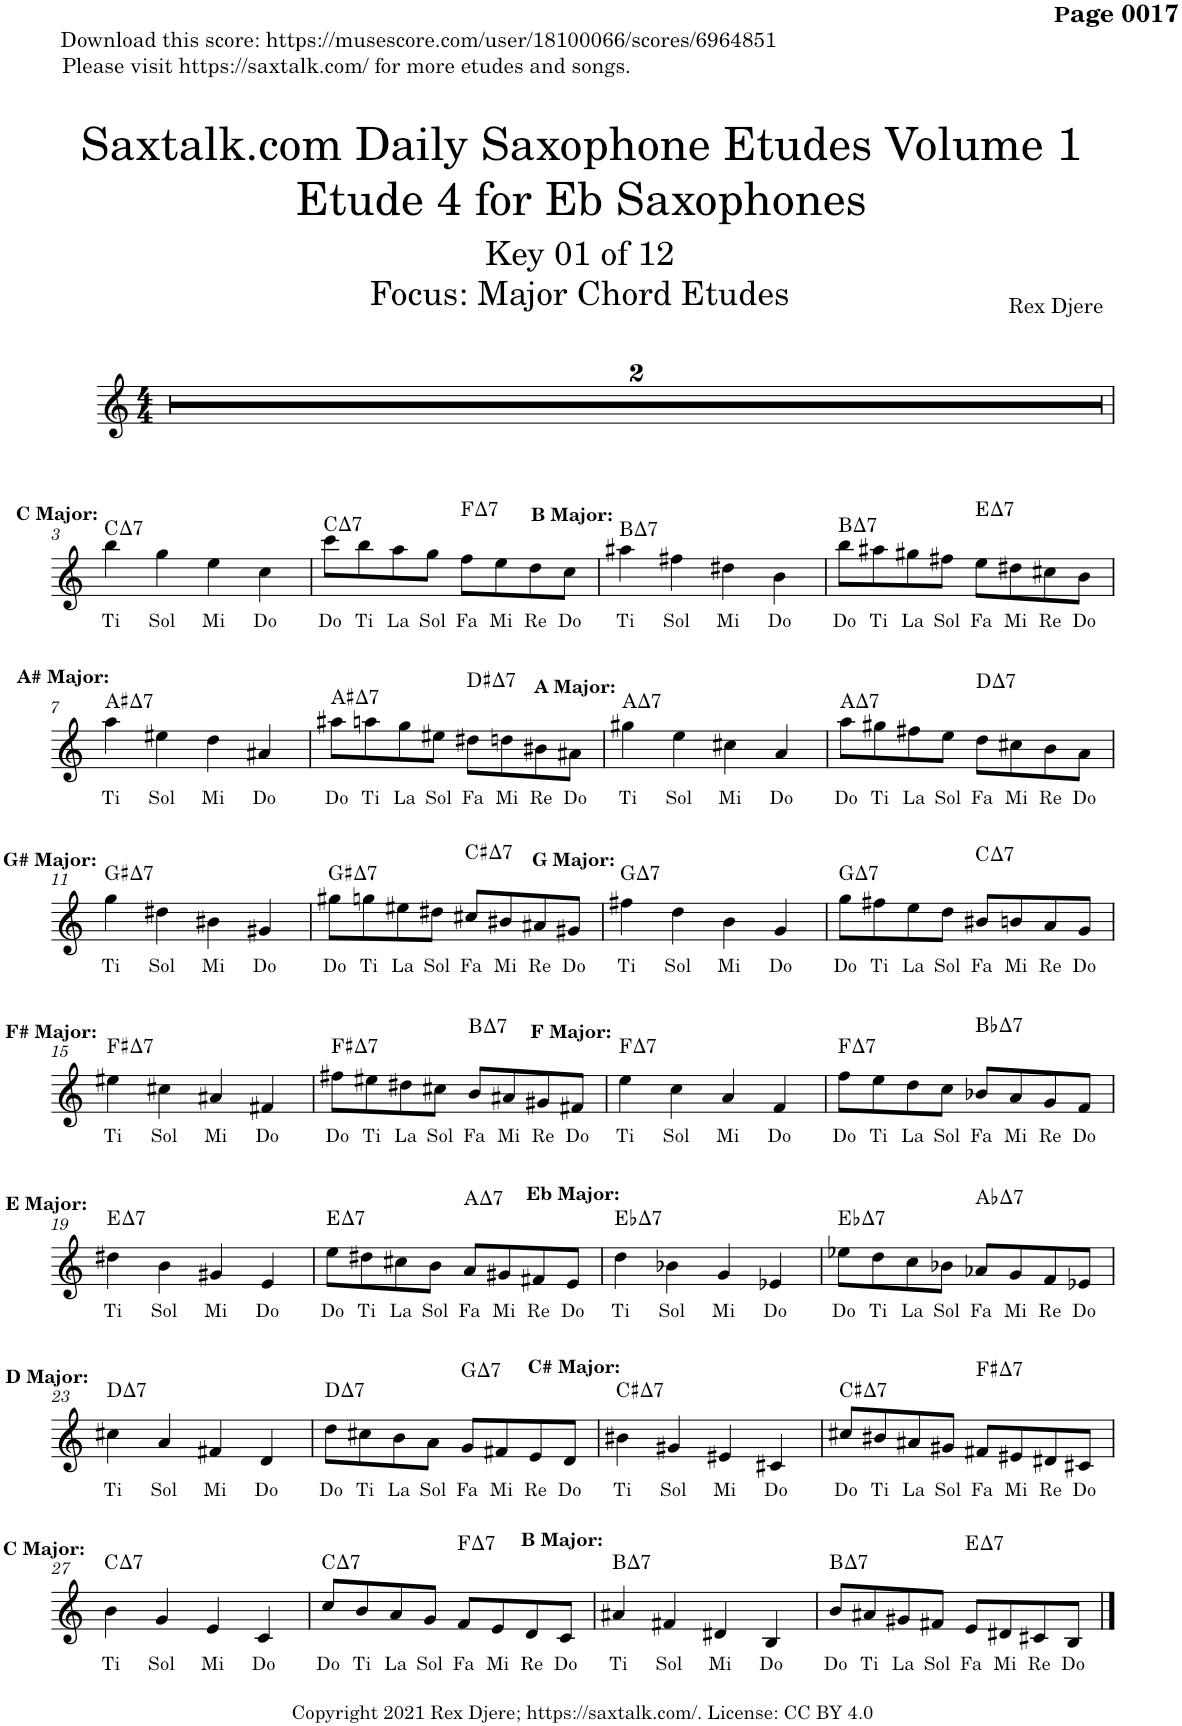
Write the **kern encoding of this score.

**kern	**text	**harte
*part1	*part1	*part1
*staff1	*staff1	*
*I"Alto Saxophone	*	*
*I'A. Sax.	*	*
*clefG2	*	*
*Trd5c9	*	*
*k[]	*	*
*M4/4	*	*
=1	=1	=1
1r	.	.
=2	=2	=2
1r	.	.
!!LO:LB:g=z
=3	=3	=3
!LO:TX:a:B:t=C Major&colon;	!	!
!	!LO:LY:b	!LO:H:kt=7
4bb\	Ti	C:maj7
!	!LO:LY:b	!
4gg\	Sol	.
!	!LO:LY:b	!
4ee\	Mi	.
!	!LO:LY:b	!
4cc\	Do	.
=4	=4	=4
!	!LO:LY:b	!LO:H:kt=7
8ccc\L	Do	C:maj7
!	!LO:LY:b	!
8bb\	Ti	.
!	!LO:LY:b	!
8aa\	La	.
!	!LO:LY:b	!
8gg\J	Sol	.
!	!LO:LY:b	!LO:H:n=1:kt=N.C.
!	!	!LO:H:n=2:kt=7
8ff\L	Fa	N F:maj7
!	!LO:LY:b	!
8ee\	Mi	.
!	!LO:LY:b	!
8dd\	Re	.
!	!LO:LY:b	!
8cc\J	Do	.
=5	=5	=5
!LO:TX:a:B:t=B Major&colon;	!	!
!	!LO:LY:b	!LO:H:kt=7
4aa#X\	Ti	B:maj7
!	!LO:LY:b	!
4ff#X\	Sol	.
!	!LO:LY:b	!
4dd#X\	Mi	.
!	!LO:LY:b	!
4b\	Do	.
=6	=6	=6
!	!LO:LY:b	!LO:H:kt=7
8bb\L	Do	B:maj7
!	!LO:LY:b	!
8aa#X\	Ti	.
!	!LO:LY:b	!
8gg#X\	La	.
!	!LO:LY:b	!
8ff#X\J	Sol	.
!	!LO:LY:b	!LO:H:n=1:kt=N.C.
!	!	!LO:H:n=2:kt=7
8ee\L	Fa	N E:maj7
!	!LO:LY:b	!
8dd#X\	Mi	.
!	!LO:LY:b	!
8cc#X\	Re	.
!	!LO:LY:b	!
8b\J	Do	.
!!LO:LB:g=z
=7	=7	=7
!LO:TX:a:B:t=A# Major&colon;	!	!
!	!LO:LY:b	!LO:H:kt=7
4aa\	Ti	A#:maj7
!	!LO:LY:b	!
4ee#X\	Sol	.
!	!LO:LY:b	!
4dd\	Mi	.
!	!LO:LY:b	!
4a#X/	Do	.
=8	=8	=8
!	!LO:LY:b	!LO:H:kt=7
8aa#X\L	Do	A#:maj7
!	!LO:LY:b	!
8aan\	Ti	.
!	!LO:LY:b	!
8gg\	La	.
!	!LO:LY:b	!
8ee#X\J	Sol	.
!	!LO:LY:b	!LO:H:n=1:kt=N.C.
!	!	!LO:H:n=2:kt=7
8dd#X\L	Fa	N D#:maj7
!	!LO:LY:b	!
8ddn\	Mi	.
!	!LO:LY:b	!
8b#X\	Re	.
!	!LO:LY:b	!
8a#X\J	Do	.
=9	=9	=9
!LO:TX:a:B:t=A Major&colon;	!	!
!	!LO:LY:b	!LO:H:kt=7
4gg#X\	Ti	A:maj7
!	!LO:LY:b	!
4ee\	Sol	.
!	!LO:LY:b	!
4cc#X\	Mi	.
!	!LO:LY:b	!
4a/	Do	.
=10	=10	=10
!	!LO:LY:b	!LO:H:kt=7
8aa\L	Do	A:maj7
!	!LO:LY:b	!
8gg#X\	Ti	.
!	!LO:LY:b	!
8ff#X\	La	.
!	!LO:LY:b	!
8ee\J	Sol	.
!	!LO:LY:b	!LO:H:n=1:kt=N.C.
!	!	!LO:H:n=2:kt=7
8dd\L	Fa	N D:maj7
!	!LO:LY:b	!
8cc#X\	Mi	.
!	!LO:LY:b	!
8b\	Re	.
!	!LO:LY:b	!
8a\J	Do	.
!!LO:LB:g=z
=11	=11	=11
!LO:TX:a:B:t=G# Major&colon;	!	!
!	!LO:LY:b	!LO:H:kt=7
4gg\	Ti	G#:maj7
!	!LO:LY:b	!
4dd#X\	Sol	.
!	!LO:LY:b	!
4b#X\	Mi	.
!	!LO:LY:b	!
4g#X/	Do	.
=12	=12	=12
!	!LO:LY:b	!LO:H:kt=7
8gg#X\L	Do	G#:maj7
!	!LO:LY:b	!
8ggn\	Ti	.
!	!LO:LY:b	!
8ee#X\	La	.
!	!LO:LY:b	!
8dd#X\J	Sol	.
!	!LO:LY:b	!LO:H:n=1:kt=N.C.
!	!	!LO:H:n=2:kt=7
8cc#X/L	Fa	N C#:maj7
!	!LO:LY:b	!
8b#X/	Mi	.
!	!LO:LY:b	!
8a#X/	Re	.
!	!LO:LY:b	!
8g#X/J	Do	.
=13	=13	=13
!LO:TX:a:B:t=G Major&colon;	!	!
!	!LO:LY:b	!LO:H:kt=7
4ff#X\	Ti	G:maj7
!	!LO:LY:b	!
4dd\	Sol	.
!	!LO:LY:b	!
4b\	Mi	.
!	!LO:LY:b	!
4g/	Do	.
=14	=14	=14
!	!LO:LY:b	!LO:H:kt=7
8gg\L	Do	G:maj7
!	!LO:LY:b	!
8ff#X\	Ti	.
!	!LO:LY:b	!
8ee\	La	.
!	!LO:LY:b	!
8dd\J	Sol	.
!	!LO:LY:b	!LO:H:n=1:kt=N.C.
!	!	!LO:H:n=2:kt=7
8b#X/L	Fa	N C:maj7
!	!LO:LY:b	!
8bn/	Mi	.
!	!LO:LY:b	!
8a/	Re	.
!	!LO:LY:b	!
8g/J	Do	.
!!LO:LB:g=z
=15	=15	=15
!LO:TX:a:B:t=F# Major&colon;	!	!
!	!LO:LY:b	!LO:H:kt=7
4ee#X\	Ti	F#:maj7
!	!LO:LY:b	!
4cc#X\	Sol	.
!	!LO:LY:b	!
4a#X/	Mi	.
!	!LO:LY:b	!
4f#X/	Do	.
=16	=16	=16
!	!LO:LY:b	!LO:H:kt=7
8ff#X\L	Do	F#:maj7
!	!LO:LY:b	!
8ee#X\	Ti	.
!	!LO:LY:b	!
8dd#X\	La	.
!	!LO:LY:b	!
8cc#X\J	Sol	.
!	!LO:LY:b	!LO:H:n=1:kt=N.C.
!	!	!LO:H:n=2:kt=7
8b/L	Fa	N B:maj7
!	!LO:LY:b	!
8a#X/	Mi	.
!	!LO:LY:b	!
8g#X/	Re	.
!	!LO:LY:b	!
8f#X/J	Do	.
=17	=17	=17
!LO:TX:a:B:t=F Major&colon;	!	!
!	!LO:LY:b	!LO:H:kt=7
4ee\	Ti	F:maj7
!	!LO:LY:b	!
4cc\	Sol	.
!	!LO:LY:b	!
4a/	Mi	.
!	!LO:LY:b	!
4f/	Do	.
=18	=18	=18
!	!LO:LY:b	!LO:H:kt=7
8ff\L	Do	F:maj7
!	!LO:LY:b	!
8ee\	Ti	.
!	!LO:LY:b	!
8dd\	La	.
!	!LO:LY:b	!
8cc\J	Sol	.
!	!LO:LY:b	!LO:H:n=1:kt=N.C.
!	!	!LO:H:n=2:kt=7
8b-X/L	Fa	N Bb:maj7
!	!LO:LY:b	!
8a/	Mi	.
!	!LO:LY:b	!
8g/	Re	.
!	!LO:LY:b	!
8f/J	Do	.
!!LO:LB:g=z
=19	=19	=19
!LO:TX:a:B:t=E Major&colon;	!	!
!	!LO:LY:b	!LO:H:kt=7
4dd#X\	Ti	E:maj7
!	!LO:LY:b	!
4b\	Sol	.
!	!LO:LY:b	!
4g#X/	Mi	.
!	!LO:LY:b	!
4e/	Do	.
=20	=20	=20
!	!LO:LY:b	!LO:H:kt=7
8ee\L	Do	E:maj7
!	!LO:LY:b	!
8dd#X\	Ti	.
!	!LO:LY:b	!
8cc#X\	La	.
!	!LO:LY:b	!
8b\J	Sol	.
!	!LO:LY:b	!LO:H:n=1:kt=N.C.
!	!	!LO:H:n=2:kt=7
8a/L	Fa	N A:maj7
!	!LO:LY:b	!
8g#X/	Mi	.
!	!LO:LY:b	!
8f#X/	Re	.
!	!LO:LY:b	!
8e/J	Do	.
=21	=21	=21
!LO:TX:a:B:t=Eb Major&colon;	!	!
!	!LO:LY:b	!LO:H:kt=7
4dd\	Ti	Eb:maj7
!	!LO:LY:b	!
4b-X\	Sol	.
!	!LO:LY:b	!
4g/	Mi	.
!	!LO:LY:b	!
4e-X/	Do	.
=22	=22	=22
!	!LO:LY:b	!LO:H:kt=7
8ee-X\L	Do	Eb:maj7
!	!LO:LY:b	!
8dd\	Ti	.
!	!LO:LY:b	!
8cc\	La	.
!	!LO:LY:b	!
8b-X\J	Sol	.
!	!LO:LY:b	!LO:H:n=1:kt=N.C.
!	!	!LO:H:n=2:kt=7
8a-X/L	Fa	N Ab:maj7
!	!LO:LY:b	!
8g/	Mi	.
!	!LO:LY:b	!
8f/	Re	.
!	!LO:LY:b	!
8e-X/J	Do	.
!!LO:LB:g=z
=23	=23	=23
!LO:TX:a:B:t=D Major&colon;	!	!
!	!LO:LY:b	!LO:H:kt=7
4cc#X\	Ti	D:maj7
!	!LO:LY:b	!
4a/	Sol	.
!	!LO:LY:b	!
4f#X/	Mi	.
!	!LO:LY:b	!
4d/	Do	.
=24	=24	=24
!	!LO:LY:b	!LO:H:kt=7
8dd\L	Do	D:maj7
!	!LO:LY:b	!
8cc#X\	Ti	.
!	!LO:LY:b	!
8b\	La	.
!	!LO:LY:b	!
8a\J	Sol	.
!	!LO:LY:b	!LO:H:n=1:kt=N.C.
!	!	!LO:H:n=2:kt=7
8g/L	Fa	N G:maj7
!	!LO:LY:b	!
8f#X/	Mi	.
!	!LO:LY:b	!
8e/	Re	.
!	!LO:LY:b	!
8d/J	Do	.
=25	=25	=25
!LO:TX:a:B:t=C# Major&colon;	!	!
!	!LO:LY:b	!LO:H:kt=7
4b#X\	Ti	C#:maj7
!	!LO:LY:b	!
4g#X/	Sol	.
!	!LO:LY:b	!
4e#X/	Mi	.
!	!LO:LY:b	!
4c#X/	Do	.
=26	=26	=26
!	!LO:LY:b	!LO:H:kt=7
8cc#X/L	Do	C#:maj7
!	!LO:LY:b	!
8b#X/	Ti	.
!	!LO:LY:b	!
8a#X/	La	.
!	!LO:LY:b	!
8g#X/J	Sol	.
!	!LO:LY:b	!LO:H:n=1:kt=N.C.
!	!	!LO:H:n=2:kt=7
8f#X/L	Fa	N F#:maj7
!	!LO:LY:b	!
8e#X/	Mi	.
!	!LO:LY:b	!
8d#X/	Re	.
!	!LO:LY:b	!
8c#X/J	Do	.
!!LO:LB:g=z
=27	=27	=27
!LO:TX:a:B:t=C Major&colon;	!	!
!	!LO:LY:b	!LO:H:kt=7
4b\	Ti	C:maj7
!	!LO:LY:b	!
4g/	Sol	.
!	!LO:LY:b	!
4e/	Mi	.
!	!LO:LY:b	!
4c/	Do	.
=28	=28	=28
!	!LO:LY:b	!LO:H:kt=7
8cc/L	Do	C:maj7
!	!LO:LY:b	!
8b/	Ti	.
!	!LO:LY:b	!
8a/	La	.
!	!LO:LY:b	!
8g/J	Sol	.
!	!LO:LY:b	!LO:H:n=1:kt=N.C.
!	!	!LO:H:n=2:kt=7
8f/L	Fa	N F:maj7
!	!LO:LY:b	!
8e/	Mi	.
!	!LO:LY:b	!
8d/	Re	.
!	!LO:LY:b	!
8c/J	Do	.
=29	=29	=29
!LO:TX:a:B:t=B Major&colon;	!	!
!	!LO:LY:b	!LO:H:kt=7
4a#X/	Ti	B:maj7
!	!LO:LY:b	!
4f#X/	Sol	.
!	!LO:LY:b	!
4d#X/	Mi	.
!	!LO:LY:b	!
4B/	Do	.
=	=	=
*-	*-	*-
